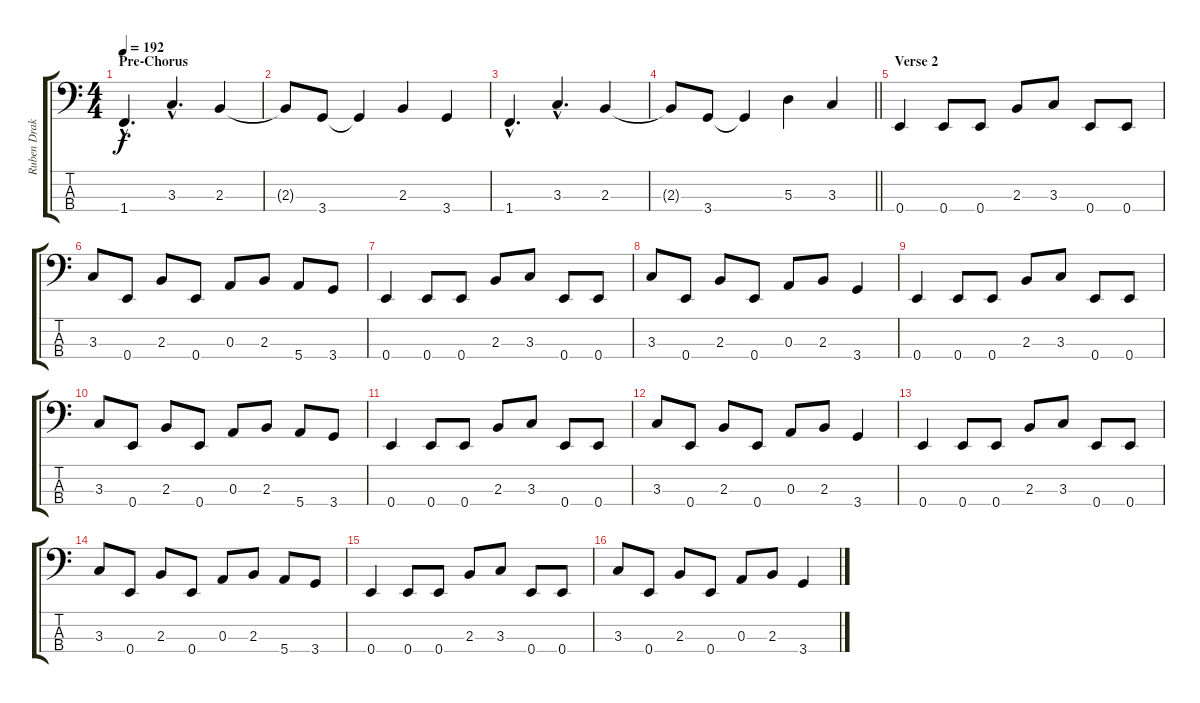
\track ("Ruben Drake" "Ruben Drak") {instrument electricbasspick}
\staff {score tabs}
\tuning (G2 D2 A1 E1) {hide}
\ts (4 4)
\section ("" "Pre-Chorus")
\tempo 192
\clef f4
\ks c
1.4{hac}.4{d dy f} 3.3{hac}.4{d} 2.3.4 |
2.3{t}.8 3.4.8 3.4{t}.4 2.3.4 3.4.4 |
1.4{hac}.4{d} 3.3{hac}.4{d} 2.3.4 |
\barLineRight lightlight
2.3{t}.8 3.4.8 3.4{t}.4 5.3.4 3.3.4 |
\section ("" "Verse 2")
0.4.4 0.4.8 0.4.8 2.3.8 3.3.8 0.4.8 0.4.8 |
3.3.8 0.4.8 2.3.8 0.4.8 0.3.8 2.3.8 5.4.8 3.4.8 |
0.4.4 0.4.8 0.4.8 2.3.8 3.3.8 0.4.8 0.4.8 |
3.3.8 0.4.8 2.3.8 0.4.8 0.3.8 2.3.8 3.4.4 |
0.4.4 0.4.8 0.4.8 2.3.8 3.3.8 0.4.8 0.4.8 |
3.3.8 0.4.8 2.3.8 0.4.8 0.3.8 2.3.8 5.4.8 3.4.8 |
0.4.4 0.4.8 0.4.8 2.3.8 3.3.8 0.4.8 0.4.8 |
3.3.8 0.4.8 2.3.8 0.4.8 0.3.8 2.3.8 3.4.4 |
0.4.4 0.4.8 0.4.8 2.3.8 3.3.8 0.4.8 0.4.8 |
3.3.8 0.4.8 2.3.8 0.4.8 0.3.8 2.3.8 5.4.8 3.4.8 |
0.4.4 0.4.8 0.4.8 2.3.8 3.3.8 0.4.8 0.4.8 |
3.3.8 0.4.8 2.3.8 0.4.8 0.3.8 2.3.8 3.4.4
